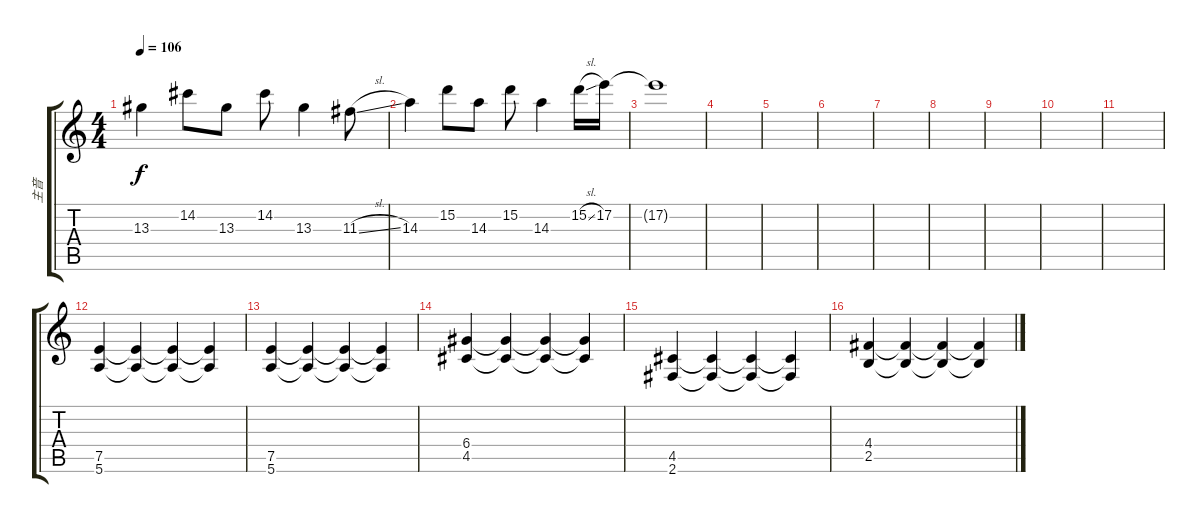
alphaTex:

\track ("主音" "主音") {instrument acousticguitarsteel}
\staff {score tabs}
\tuning (E4 B3 G3 D3 A2 E2) {hide}
\ts (4 4)
\tempo 106
\clef g2
\ks c
13.3.4{dy f} 14.2.8 13.3.8 14.2.8 13.3.4 11.3{sl}.8 |
14.3.4 15.2.8 14.3.8 15.2.8 14.3.4 15.2{sl}.16 17.2.16 |
17.2{t}.1 |
|
|
|
|
|
|
|
|
(7.5 5.6).4{volume 10 instrument overdrivenguitar} (7.5{t} 5.6{t}).4 (7.5{t} 5.6{t}).4 (7.5{t} 5.6{t}).4 |
(7.5 5.6).4 (7.5{t} 5.6{t}).4 (7.5{t} 5.6{t}).4 (7.5{t} 5.6{t}).4 |
(6.4 4.5).4 (6.4{t} 4.5{t}).4 (6.4{t} 4.5{t}).4 (6.4{t} 4.5{t}).4 |
(4.5 2.6).4 (4.5{t} 2.6{t}).4 (4.5{t} 2.6{t}).4 (4.5{t} 2.6{t}).4 |
(4.4 2.5).4 (4.4{t} 2.5{t}).4 (4.4{t} 2.5{t}).4 (4.4{t} 2.5{t}).4
